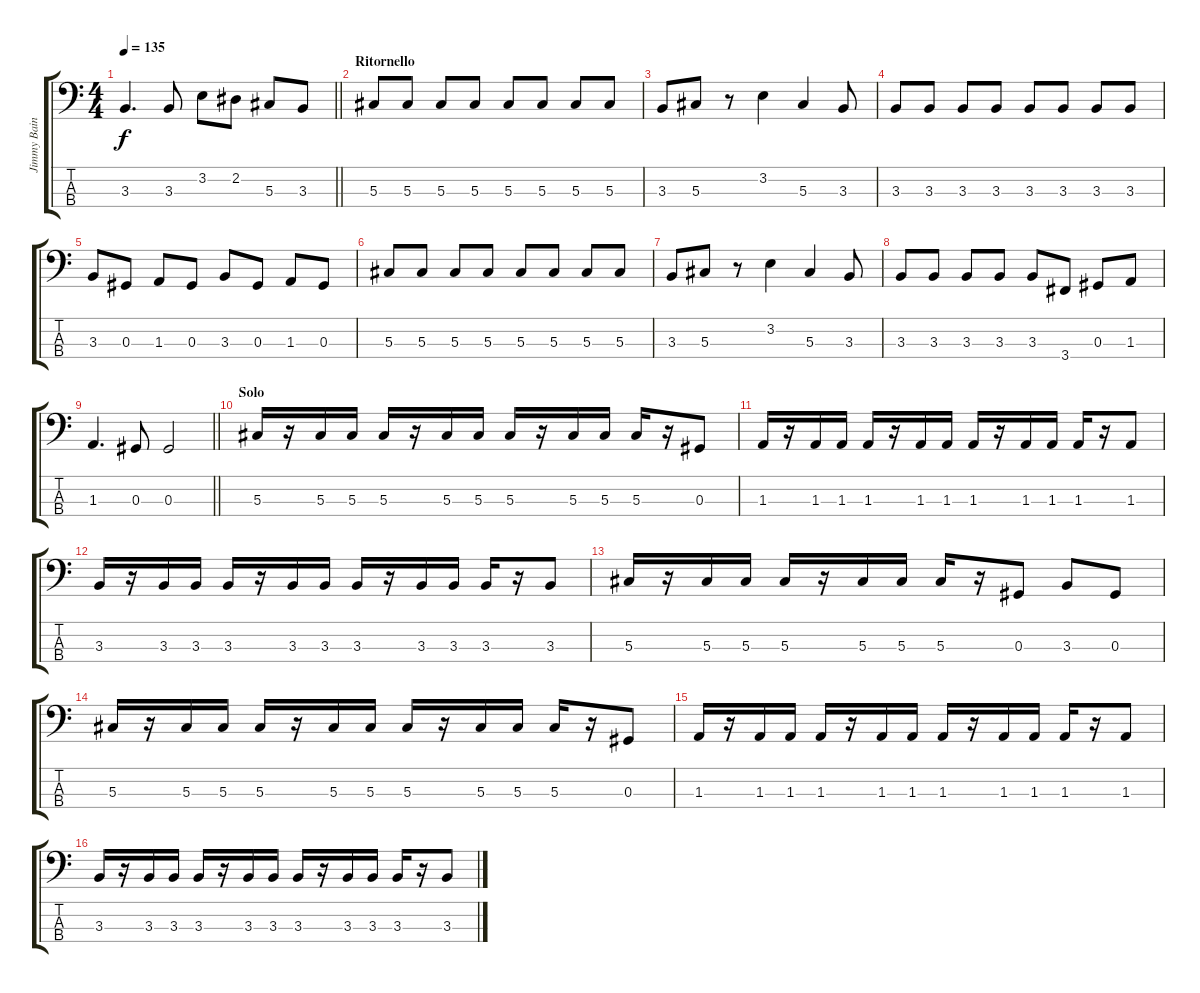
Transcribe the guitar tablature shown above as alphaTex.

\track ("Jimmy Bain" "Jimmy Bain") {instrument electricbassfinger}
\staff {score tabs}
\tuning (Gb2 Db2 Ab1 Eb1) {hide}
\ts (4 4)
\tempo 135
\clef f4
\barLineRight lightlight
\ks c
3.3.4{d dy f} 3.3.8 3.2.8 2.2.8 5.3.8 3.3.8 |
\section ("" "Ritornello")
5.3.8 5.3.8 5.3.8 5.3.8 5.3.8 5.3.8 5.3.8 5.3.8 |
3.3.8 5.3.8 r.8 3.2.4 5.3.4 3.3.8 |
3.3.8 3.3.8 3.3.8 3.3.8 3.3.8 3.3.8 3.3.8 3.3.8 |
3.3.8 0.3.8 1.3.8 0.3.8 3.3.8 0.3.8 1.3.8 0.3.8 |
5.3.8 5.3.8 5.3.8 5.3.8 5.3.8 5.3.8 5.3.8 5.3.8 |
3.3.8 5.3.8 r.8 3.2.4 5.3.4 3.3.8 |
3.3.8 3.3.8 3.3.8 3.3.8 3.3.8 3.4.8 0.3.8 1.3.8 |
\barLineRight lightlight
1.3.4{d} 0.3.8 0.3.2 |
\section ("" "Solo")
5.3.16 r.16 5.3.16 5.3.16 5.3.16 r.16 5.3.16 5.3.16 5.3.16 r.16 5.3.16 5.3.16 5.3.16 r.16 0.3.8 |
1.3.16 r.16 1.3.16 1.3.16 1.3.16 r.16 1.3.16 1.3.16 1.3.16 r.16 1.3.16 1.3.16 1.3.16 r.16 1.3.8 |
3.3.16 r.16 3.3.16 3.3.16 3.3.16 r.16 3.3.16 3.3.16 3.3.16 r.16 3.3.16 3.3.16 3.3.16 r.16 3.3.8 |
5.3.16 r.16 5.3.16 5.3.16 5.3.16 r.16 5.3.16 5.3.16 5.3.16 r.16 0.3.8 3.3.8 0.3.8 |
5.3.16 r.16 5.3.16 5.3.16 5.3.16 r.16 5.3.16 5.3.16 5.3.16 r.16 5.3.16 5.3.16 5.3.16 r.16 0.3.8 |
1.3.16 r.16 1.3.16 1.3.16 1.3.16 r.16 1.3.16 1.3.16 1.3.16 r.16 1.3.16 1.3.16 1.3.16 r.16 1.3.8 |
3.3.16 r.16 3.3.16 3.3.16 3.3.16 r.16 3.3.16 3.3.16 3.3.16 r.16 3.3.16 3.3.16 3.3.16 r.16 3.3.8
